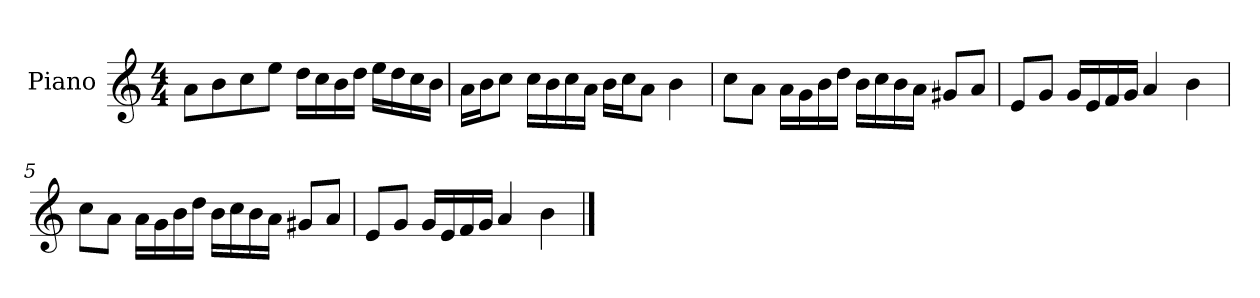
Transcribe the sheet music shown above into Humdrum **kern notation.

**kern
*part1
*staff1
*I"Piano
*I'P-no
*clefG2
*k[]
*M4/4
*MM90
=1
8a\L
8b\
8cc\
8ee\J
16dd\LL
16cc\
16b\
16dd\JJ
16ee\LL
16dd\
16cc\
16b\JJ
=2
16a\LL
16b\J
8cc\J
16cc\LL
16b\
16cc\
16a\JJ
16b\LL
16cc\J
8a\J
4b\
=3
8cc\L
8a\J
16a\LL
16g\
16b\
16dd\JJ
16b\LL
16cc\
16b\
16a\JJ
8g#X/L
8a/J
!!LO:LB:g=z
=4
8e/L
8g/J
16g/LL
16e/
16f/
16g/JJ
4a/
4b\
=5
8cc\L
8a\J
16a\LL
16g\
16b\
16dd\JJ
16b\LL
16cc\
16b\
16a\JJ
8g#X/L
8a/J
=6
8e/L
8g/J
16g/LL
16e/
16f/
16g/JJ
4a/
4b\
==
*-
